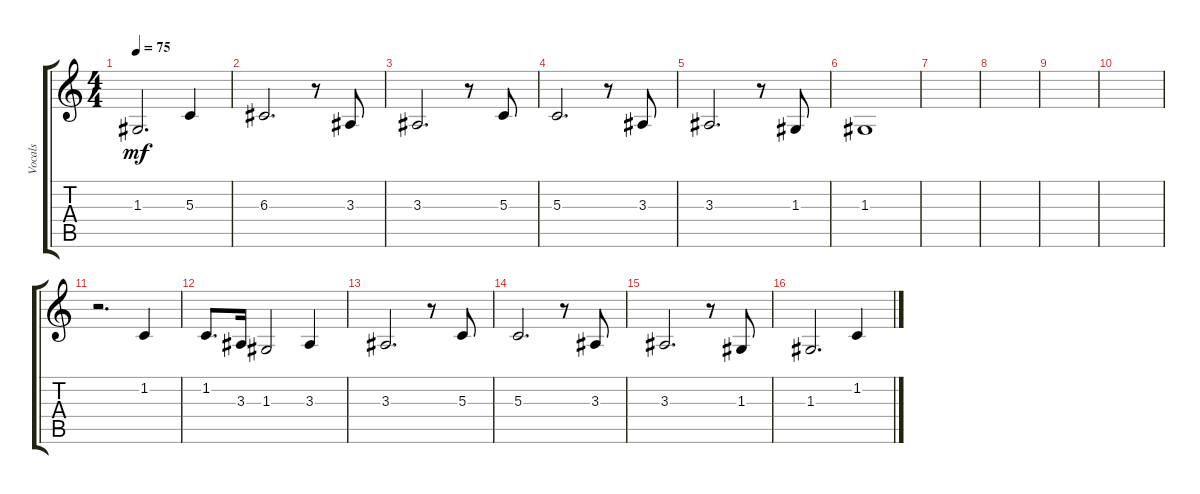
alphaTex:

\track ("Vocals" "Vocals") {instrument mutedtrumpet}
\staff {score tabs}
\tuning (E4 B3 G3 D3 A2 E2) {hide}
\ts (4 4)
\tempo 75
\clef g2
\ks c
1.3.2{d dy mf} 5.3.4 |
6.3.2{d} r.8 3.3.8 |
3.3.2{d} r.8 5.3.8 |
5.3.2{d} r.8 3.3.8 |
3.3.2{d} r.8 1.3.8 |
1.3.1 |
|
|
|
|
r.2{d} 1.2.4 |
1.2.8{d} 3.3.16 1.3.2 3.3.4 |
3.3.2{d} r.8 5.3.8 |
5.3.2{d} r.8 3.3.8 |
3.3.2{d} r.8 1.3.8 |
1.3.2{d} 1.2.4
